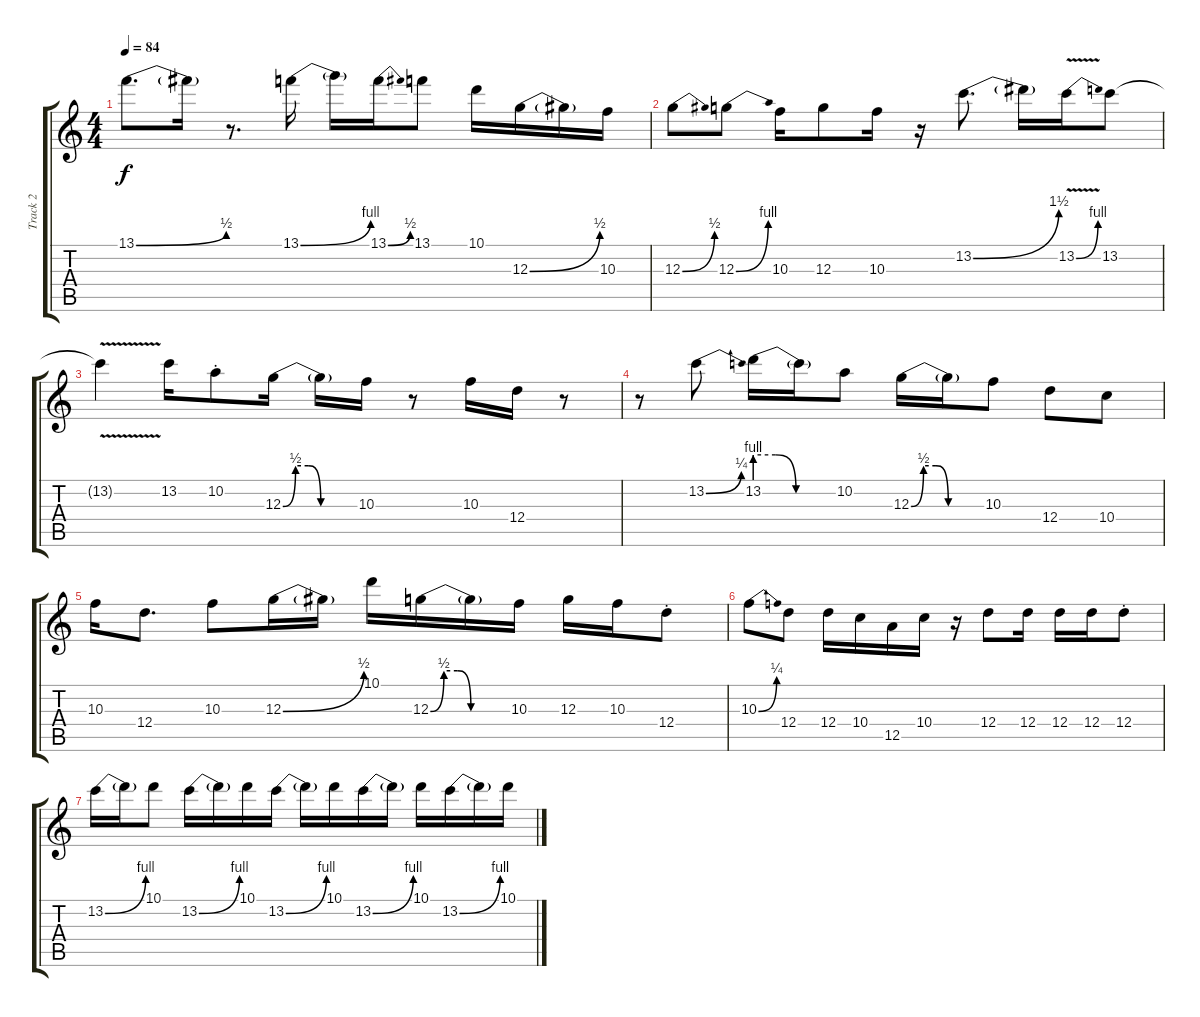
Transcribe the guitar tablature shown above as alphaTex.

\track ("Track 2" "Track 2") {instrument acousticguitarsteel}
\staff {score tabs}
\tuning (E4 B3 G3 D3 A2 E2) {hide}
\ts (4 4)
\tempo 84
\clef g2
\ks c
13.1{be (bend 0 0 60 2)}.8{d dy f} 13.1{t}.16 r.8{d} 13.1{be (bend 0 0 60 4)}.16 13.1{t}.16 13.1{be (bend 0 0 60 2)}.16 13.1.8 10.1.16 12.3{be (bend 0 0 60 2)}.16 12.3{t}.16 10.3.16 |
12.3{be (bend 0 0 60 2)}.8 12.3{be (bend 0 0 60 4)}.8 10.3.16 12.3.8 10.3.16 r.16 13.2{be (bend 0 0 60 6)}.8{d} 13.2{t}.16 13.2{be (bend 0 0 60 4) v}.16 13.2.8 |
13.2{v t}.4 13.2.16 10.2{st}.8 12.3{be (custom 0 0 10 2 20 2 30 0 60 0)}.16 12.3{t}.16 10.3.16 r.8 10.3.16 12.4.16 r.8 |
r.8 13.2{be (bend 0 0 60 1)}.8 13.2{be (custom 0 4 15 4 30 0 60 0)}.16 13.2{t}.16 10.2.8 12.3{be (custom 0 0 10 2 20 2 30 0 60 0)}.16 12.3{t}.16 10.3.8 12.4.8 10.4.8 |
10.3.16 12.4.8{d} 10.3.8 12.3{be (bend 0 0 60 2)}.16 12.3{t}.16 10.1.16 12.3{be (custom 0 0 10 2 20 2 30 0 60 0)}.16 12.3{t}.16 10.3.16 12.3.16 10.3.16 12.4{st}.8 |
10.3{be (bend 0 0 60 1)}.8 12.4.8 12.4.16 10.4.16 12.5.16 10.4.16 r.16 12.4.8 12.4.16 12.4.16 12.4.16 12.4{st}.8 |
13.2{be (bend 0 0 60 4)}.16 13.2{t}.16 10.1.8 13.2{be (bend 0 0 60 4)}.16 13.2{t}.16 10.1.16 13.2{be (bend 0 0 60 4)}.16 13.2{t}.16 10.1.16 13.2{be (bend 0 0 60 4)}.16 13.2{t}.16 10.1.16 13.2{be (bend 0 0 60 4)}.16 13.2{t}.16 10.1.16
